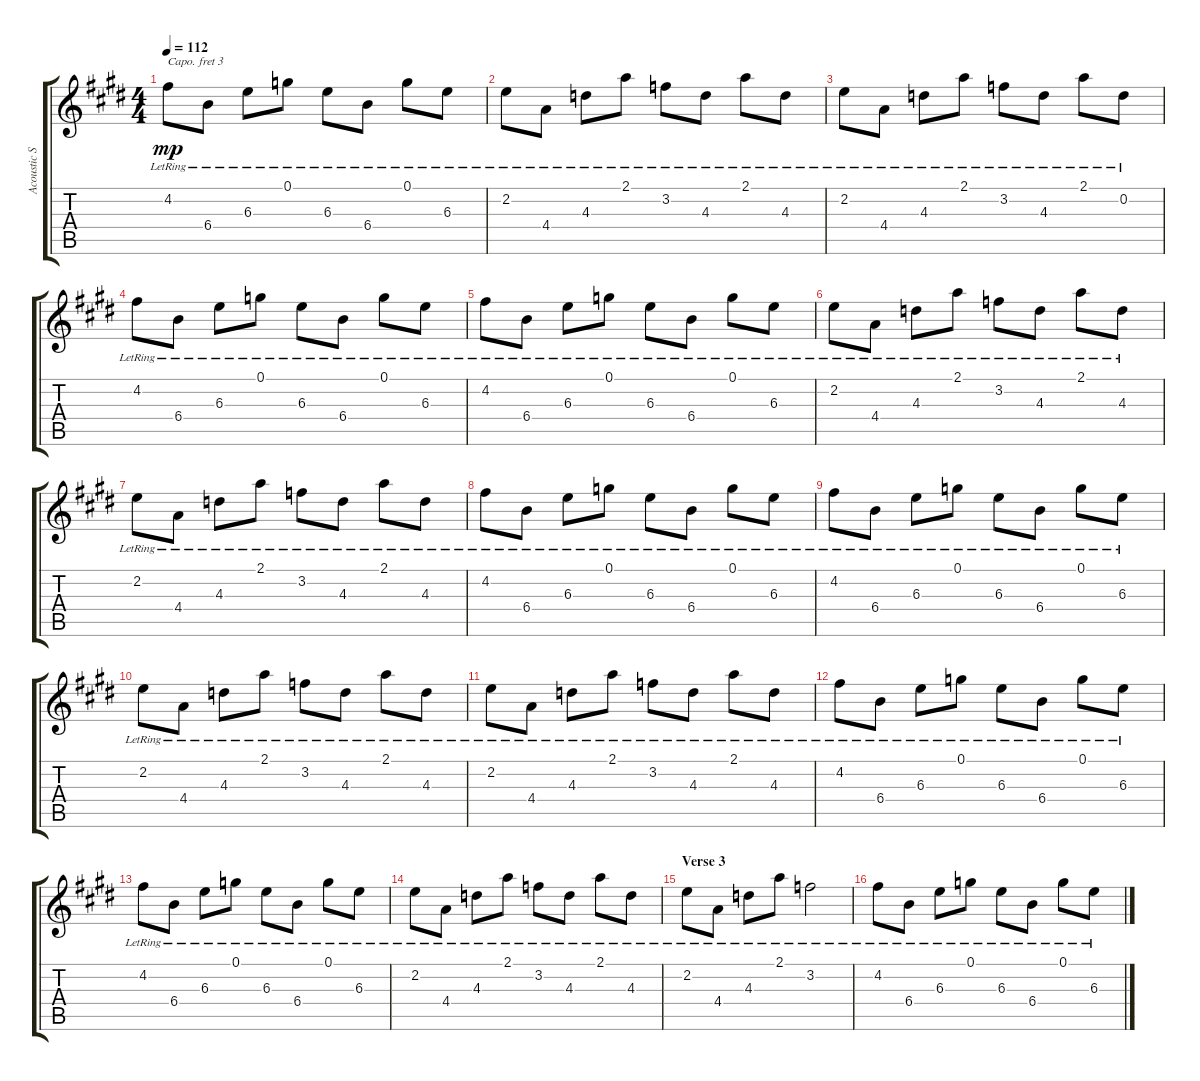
\track ("Acoustic Steel String Guitar 1" "Acoustic S") {instrument acousticguitarsteel}
\staff {score tabs}
\capo 3
\tuning (E4 B3 G3 D3 A2 E2) {hide}
\ts (4 4)
\tempo 112
\clef g2
\ks e
4.2{lr}.8{dy mp} 6.4{lr}.8 6.3{lr}.8 0.1{lr}.8 6.3{lr}.8 6.4{lr}.8 0.1{lr}.8 6.3{lr}.8 |
2.2{lr}.8 4.4{lr}.8 4.3{lr}.8 2.1{lr}.8 3.2{lr}.8 4.3{lr}.8 2.1{lr}.8 4.3{lr}.8 |
2.2{lr}.8 4.4{lr}.8 4.3{lr}.8 2.1{lr}.8 3.2{lr}.8 4.3{lr}.8 2.1{lr}.8 0.2{lr}.8 |
4.2{lr}.8 6.4{lr}.8 6.3{lr}.8 0.1{lr}.8 6.3{lr}.8 6.4{lr}.8 0.1{lr}.8 6.3{lr}.8 |
4.2{lr}.8 6.4{lr}.8 6.3{lr}.8 0.1{lr}.8 6.3{lr}.8 6.4{lr}.8 0.1{lr}.8 6.3{lr}.8 |
2.2{lr}.8 4.4{lr}.8 4.3{lr}.8 2.1{lr}.8 3.2{lr}.8 4.3{lr}.8 2.1{lr}.8 4.3{lr}.8 |
2.2{lr}.8 4.4{lr}.8 4.3{lr}.8 2.1{lr}.8 3.2{lr}.8 4.3{lr}.8 2.1{lr}.8 4.3{lr}.8 |
4.2{lr}.8 6.4{lr}.8 6.3{lr}.8 0.1{lr}.8 6.3{lr}.8 6.4{lr}.8 0.1{lr}.8 6.3{lr}.8 |
4.2{lr}.8 6.4{lr}.8 6.3{lr}.8 0.1{lr}.8 6.3{lr}.8 6.4{lr}.8 0.1{lr}.8 6.3{lr}.8 |
2.2{lr}.8 4.4{lr}.8 4.3{lr}.8 2.1{lr}.8 3.2{lr}.8 4.3{lr}.8 2.1{lr}.8 4.3{lr}.8 |
2.2{lr}.8 4.4{lr}.8 4.3{lr}.8 2.1{lr}.8 3.2{lr}.8 4.3{lr}.8 2.1{lr}.8 4.3{lr}.8 |
4.2{lr}.8 6.4{lr}.8 6.3{lr}.8 0.1{lr}.8 6.3{lr}.8 6.4{lr}.8 0.1{lr}.8 6.3{lr}.8 |
4.2{lr}.8 6.4{lr}.8 6.3{lr}.8 0.1{lr}.8 6.3{lr}.8 6.4{lr}.8 0.1{lr}.8 6.3{lr}.8 |
2.2{lr}.8 4.4{lr}.8 4.3{lr}.8 2.1{lr}.8 3.2{lr}.8 4.3{lr}.8 2.1{lr}.8 4.3{lr}.8 |
\section ("" "Verse 3")
2.2{lr}.8 4.4{lr}.8 4.3{lr}.8 2.1{lr}.8 3.2{lr}.2 |
4.2{lr}.8 6.4{lr}.8 6.3{lr}.8 0.1{lr}.8 6.3{lr}.8 6.4{lr}.8 0.1{lr}.8 6.3{lr}.8
